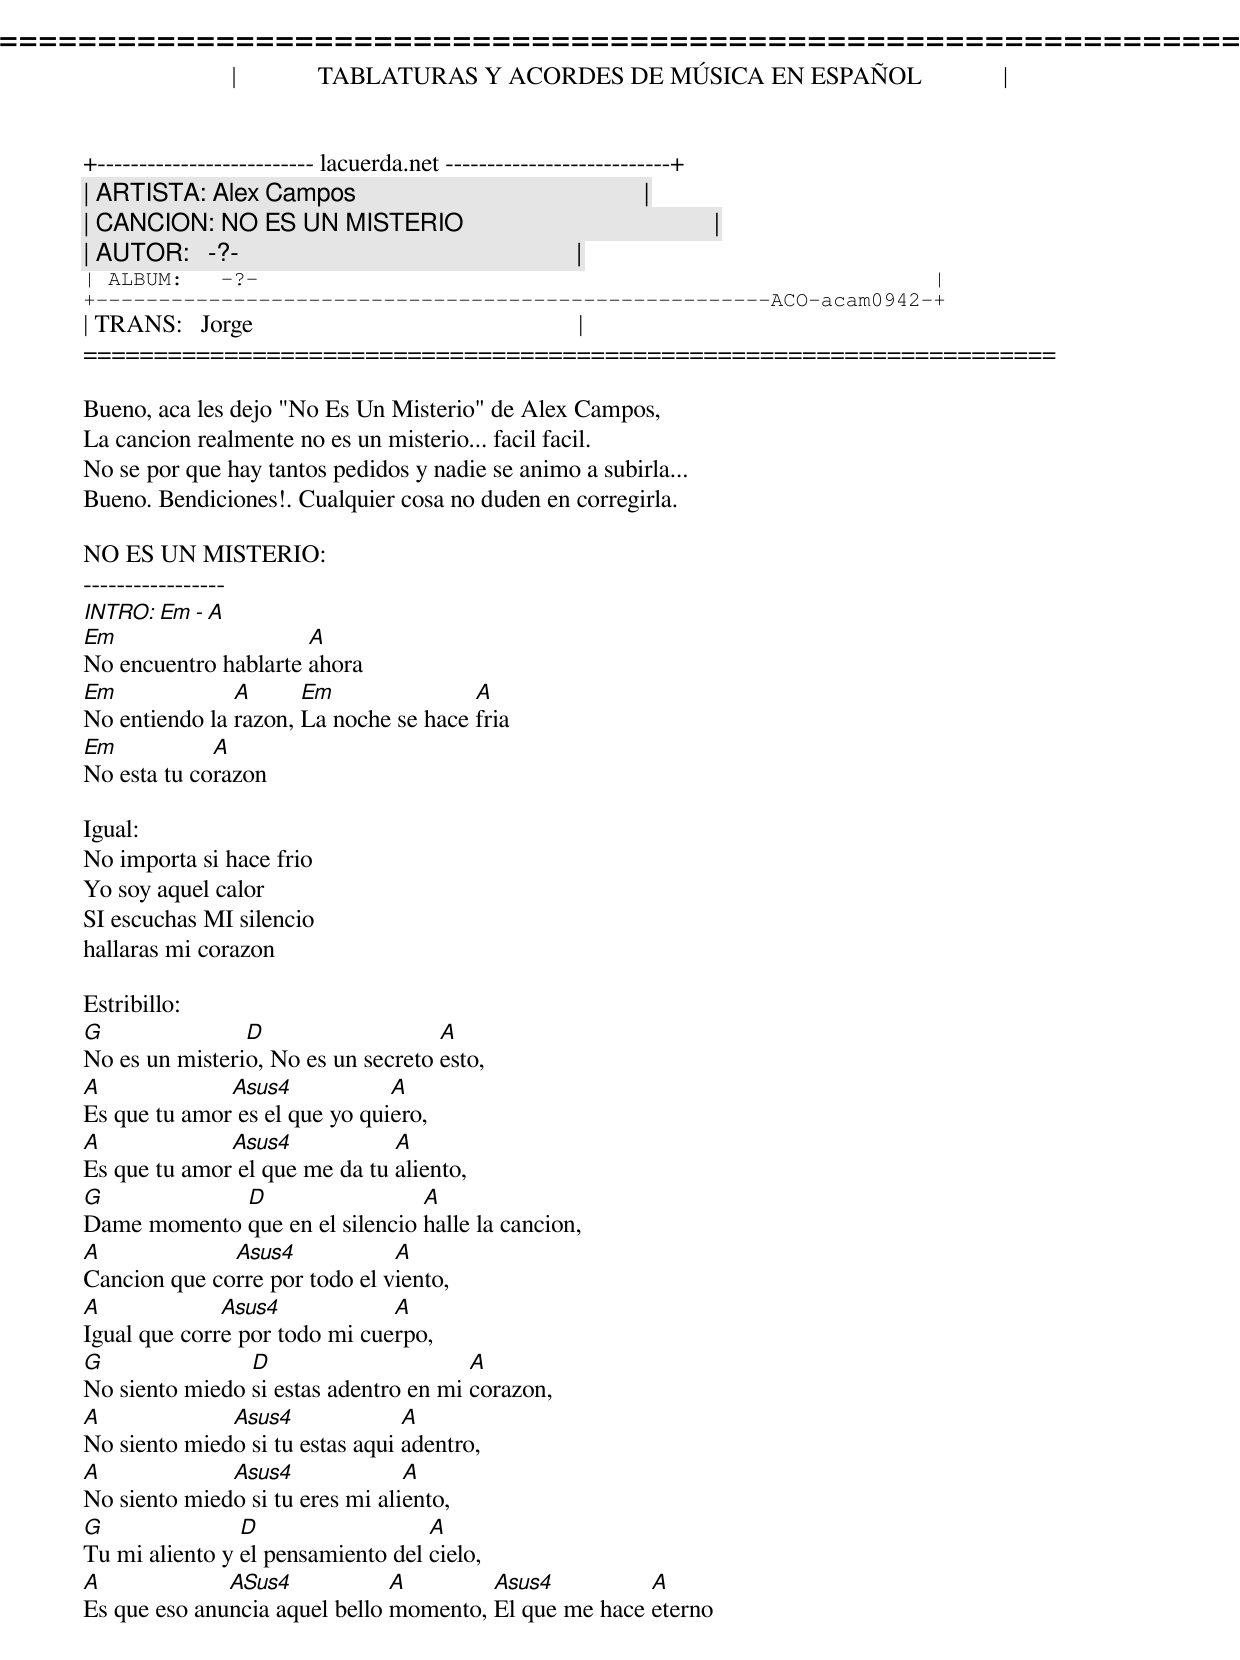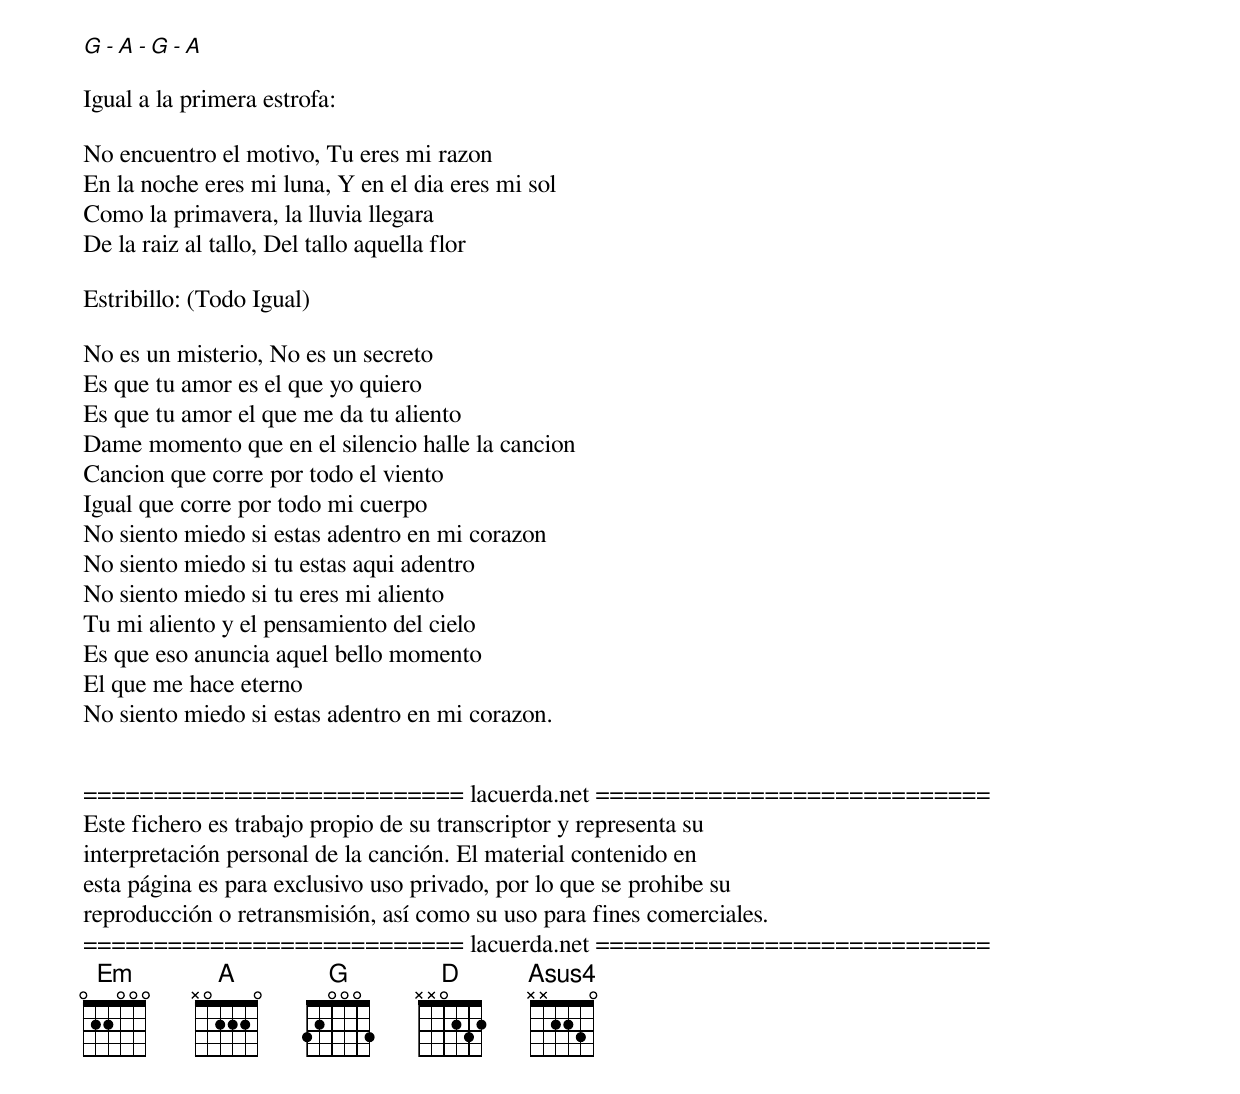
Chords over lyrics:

=====================================================================
|             TABLATURAS Y ACORDES DE MÚSICA EN ESPAÑOL             |
+-------------------------- lacuerda.net ---------------------------+
| ARTISTA: Alex Campos                                              |
| CANCION: NO ES UN MISTERIO                                        |
| AUTOR:   -?-                                                      |
| ALBUM:   -?-                                                      |
+------------------------------------------------------ACO-acam0942-+
| TRANS:   Jorge                                                    |
=====================================================================

Bueno, aca les dejo "No Es Un Misterio" de Alex Campos,
La cancion realmente no es un misterio... facil facil.
No se por que hay tantos pedidos y nadie se animo a subirla...
Bueno. Bendiciones!. Cualquier cosa no duden en corregirla.

NO ES UN MISTERIO:
-----------------
INTRO: Em - A
Em                    A
No encuentro hablarte ahora
Em             A      Em               A
No entiendo la razon, La noche se hace fria
Em           A
No esta tu corazon

Igual:
No importa si hace frio
Yo soy aquel calor
SI escuchas MI silencio
hallaras mi corazon

Estribillo:
G               D                   A
No es un misterio, No es un secreto esto,
A             Asus4            A
Es que tu amor es el que yo quiero,
A             Asus4            A
Es que tu amor el que me da tu aliento,
G            D                  A
Dame momento que en el silencio halle la cancion,
A             Asus4            A
Cancion que corre por todo el viento,
A             Asus4            A
Igual que corre por todo mi cuerpo,
G               D                      A
No siento miedo si estas adentro en mi corazon,
A             Asus4              A
No siento miedo si tu estas aqui adentro,
A             Asus4              A
No siento miedo si tu eres mi aliento,
G               D                  A
Tu mi aliento y el pensamiento del cielo,
A             ASus4            A        Asus4          A
Es que eso anuncia aquel bello momento, El que me hace eterno

G - A - G - A

Igual a la primera estrofa:

No encuentro el motivo, Tu eres mi razon
En la noche eres mi luna, Y en el dia eres mi sol
Como la primavera, la lluvia llegara
De la raiz al tallo, Del tallo aquella flor

Estribillo: (Todo Igual)

No es un misterio, No es un secreto
Es que tu amor es el que yo quiero
Es que tu amor el que me da tu aliento
Dame momento que en el silencio halle la cancion
Cancion que corre por todo el viento
Igual que corre por todo mi cuerpo
No siento miedo si estas adentro en mi corazon
No siento miedo si tu estas aqui adentro
No siento miedo si tu eres mi aliento
Tu mi aliento y el pensamiento del cielo
Es que eso anuncia aquel bello momento
El que me hace eterno
No siento miedo si estas adentro en mi corazon.


=========================== lacuerda.net ============================
Este fichero es trabajo propio de su transcriptor y representa su
interpretación personal de la canción. El material contenido en
esta página es para exclusivo uso privado, por lo que se prohibe su
reproducción o retransmisión, así como su uso para fines comerciales.
=========================== lacuerda.net ============================
